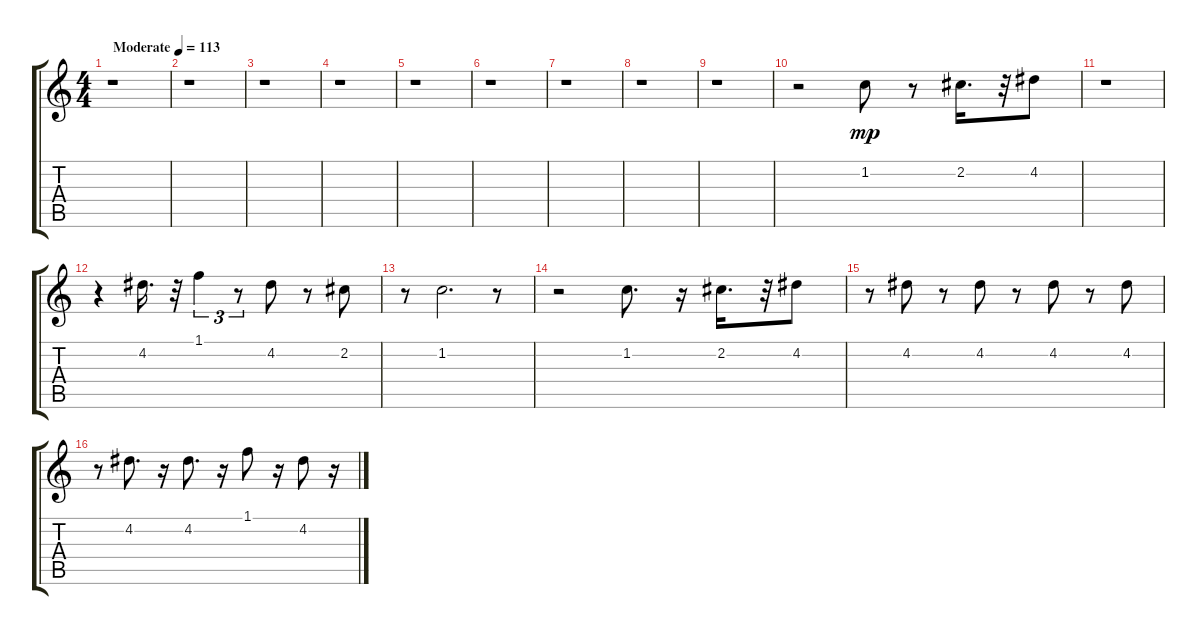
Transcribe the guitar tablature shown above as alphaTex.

\track "" {instrument electricguitarjazz}
\staff {score tabs}
\tuning (E4 B3 G3 D3 A2 E2) {hide}
\ts (4 4)
\tempo (113 "Moderate")
\clef g2
\ks c
r.1{dy mp instrument electricguitarjazz} |
r.1 |
r.1 |
r.1 |
r.1 |
r.1 |
r.1 |
r.1 |
r.1 |
r.2 1.2.8 r.8 2.2.16{d} r.32 4.2.8 |
r.1 |
r.4 4.2.16{d} r.32 1.1.4{tu (3 2)} r.8{tu (3 2)} 4.2.8 r.8 2.2.8 |
r.8 1.2.2{d} r.8 |
r.2 1.2.8{d} r.16 2.2.16{d} r.32 4.2.8 |
r.8 4.2.8 r.8 4.2.8 r.8 4.2.8 r.8 4.2.8 |
r.8 4.2.8{d} r.16 4.2.8{d} r.16 1.1.8 r.16 4.2.8 r.16
